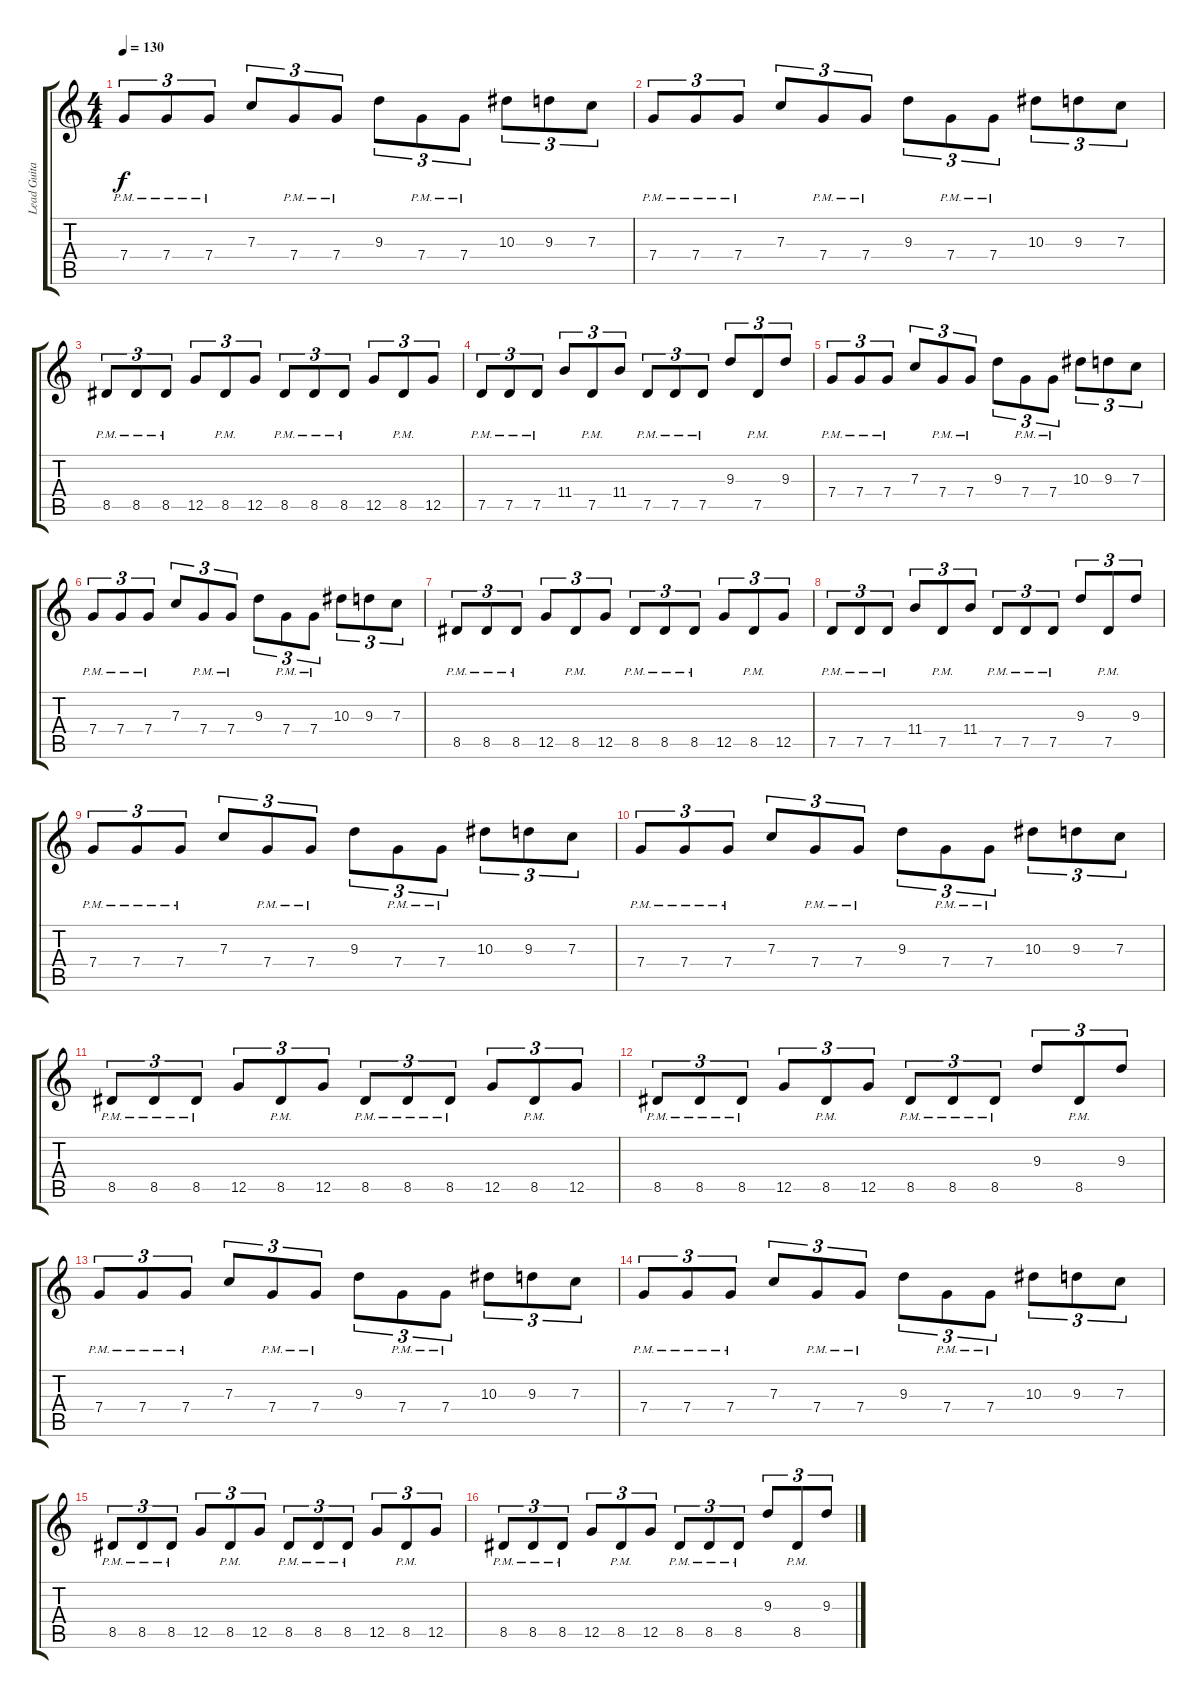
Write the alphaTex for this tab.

\track ("Lead Guitar" "Lead Guita") {instrument distortionguitar}
\staff {score tabs}
\tuning (D4 A3 F3 C3 G2 C2) {hide}
\ts (4 4)
\tempo 130
\clef g2
\ks c
7.4{pm}.8{tu (3 2) dy f} 7.4{pm}.8{tu (3 2)} 7.4{pm}.8{tu (3 2)} 7.3.8{tu (3 2)} 7.4{pm}.8{tu (3 2)} 7.4{pm}.8{tu (3 2)} 9.3.8{tu (3 2)} 7.4{pm}.8{tu (3 2)} 7.4{pm}.8{tu (3 2)} 10.3.8{tu (3 2)} 9.3.8{tu (3 2)} 7.3.8{tu (3 2)} |
7.4{pm}.8{tu (3 2)} 7.4{pm}.8{tu (3 2)} 7.4{pm}.8{tu (3 2)} 7.3.8{tu (3 2)} 7.4{pm}.8{tu (3 2)} 7.4{pm}.8{tu (3 2)} 9.3.8{tu (3 2)} 7.4{pm}.8{tu (3 2)} 7.4{pm}.8{tu (3 2)} 10.3.8{tu (3 2)} 9.3.8{tu (3 2)} 7.3.8{tu (3 2)} |
8.5{pm}.8{tu (3 2)} 8.5{pm}.8{tu (3 2)} 8.5{pm}.8{tu (3 2)} 12.5.8{tu (3 2)} 8.5{pm}.8{tu (3 2)} 12.5.8{tu (3 2)} 8.5{pm}.8{tu (3 2)} 8.5{pm}.8{tu (3 2)} 8.5{pm}.8{tu (3 2)} 12.5.8{tu (3 2)} 8.5{pm}.8{tu (3 2)} 12.5.8{tu (3 2)} |
7.5{pm}.8{tu (3 2)} 7.5{pm}.8{tu (3 2)} 7.5{pm}.8{tu (3 2)} 11.4.8{tu (3 2)} 7.5{pm}.8{tu (3 2)} 11.4.8{tu (3 2)} 7.5{pm}.8{tu (3 2)} 7.5{pm}.8{tu (3 2)} 7.5{pm}.8{tu (3 2)} 9.3.8{tu (3 2)} 7.5{pm}.8{tu (3 2)} 9.3.8{tu (3 2)} |
7.4{pm}.8{tu (3 2)} 7.4{pm}.8{tu (3 2)} 7.4{pm}.8{tu (3 2)} 7.3.8{tu (3 2)} 7.4{pm}.8{tu (3 2)} 7.4{pm}.8{tu (3 2)} 9.3.8{tu (3 2)} 7.4{pm}.8{tu (3 2)} 7.4{pm}.8{tu (3 2)} 10.3.8{tu (3 2)} 9.3.8{tu (3 2)} 7.3.8{tu (3 2)} |
7.4{pm}.8{tu (3 2)} 7.4{pm}.8{tu (3 2)} 7.4{pm}.8{tu (3 2)} 7.3.8{tu (3 2)} 7.4{pm}.8{tu (3 2)} 7.4{pm}.8{tu (3 2)} 9.3.8{tu (3 2)} 7.4{pm}.8{tu (3 2)} 7.4{pm}.8{tu (3 2)} 10.3.8{tu (3 2)} 9.3.8{tu (3 2)} 7.3.8{tu (3 2)} |
8.5{pm}.8{tu (3 2)} 8.5{pm}.8{tu (3 2)} 8.5{pm}.8{tu (3 2)} 12.5.8{tu (3 2)} 8.5{pm}.8{tu (3 2)} 12.5.8{tu (3 2)} 8.5{pm}.8{tu (3 2)} 8.5{pm}.8{tu (3 2)} 8.5{pm}.8{tu (3 2)} 12.5.8{tu (3 2)} 8.5{pm}.8{tu (3 2)} 12.5.8{tu (3 2)} |
7.5{pm}.8{tu (3 2)} 7.5{pm}.8{tu (3 2)} 7.5{pm}.8{tu (3 2)} 11.4.8{tu (3 2)} 7.5{pm}.8{tu (3 2)} 11.4.8{tu (3 2)} 7.5{pm}.8{tu (3 2)} 7.5{pm}.8{tu (3 2)} 7.5{pm}.8{tu (3 2)} 9.3.8{tu (3 2)} 7.5{pm}.8{tu (3 2)} 9.3.8{tu (3 2)} |
7.4{pm}.8{tu (3 2)} 7.4{pm}.8{tu (3 2)} 7.4{pm}.8{tu (3 2)} 7.3.8{tu (3 2)} 7.4{pm}.8{tu (3 2)} 7.4{pm}.8{tu (3 2)} 9.3.8{tu (3 2)} 7.4{pm}.8{tu (3 2)} 7.4{pm}.8{tu (3 2)} 10.3.8{tu (3 2)} 9.3.8{tu (3 2)} 7.3.8{tu (3 2)} |
7.4{pm}.8{tu (3 2)} 7.4{pm}.8{tu (3 2)} 7.4{pm}.8{tu (3 2)} 7.3.8{tu (3 2)} 7.4{pm}.8{tu (3 2)} 7.4{pm}.8{tu (3 2)} 9.3.8{tu (3 2)} 7.4{pm}.8{tu (3 2)} 7.4{pm}.8{tu (3 2)} 10.3.8{tu (3 2)} 9.3.8{tu (3 2)} 7.3.8{tu (3 2)} |
8.5{pm}.8{tu (3 2)} 8.5{pm}.8{tu (3 2)} 8.5{pm}.8{tu (3 2)} 12.5.8{tu (3 2)} 8.5{pm}.8{tu (3 2)} 12.5.8{tu (3 2)} 8.5{pm}.8{tu (3 2)} 8.5{pm}.8{tu (3 2)} 8.5{pm}.8{tu (3 2)} 12.5.8{tu (3 2)} 8.5{pm}.8{tu (3 2)} 12.5.8{tu (3 2)} |
8.5{pm}.8{tu (3 2)} 8.5{pm}.8{tu (3 2)} 8.5{pm}.8{tu (3 2)} 12.5.8{tu (3 2)} 8.5{pm}.8{tu (3 2)} 12.5.8{tu (3 2)} 8.5{pm}.8{tu (3 2)} 8.5{pm}.8{tu (3 2)} 8.5{pm}.8{tu (3 2)} 9.3.8{tu (3 2)} 8.5{pm}.8{tu (3 2)} 9.3.8{tu (3 2)} |
7.4{pm}.8{tu (3 2)} 7.4{pm}.8{tu (3 2)} 7.4{pm}.8{tu (3 2)} 7.3.8{tu (3 2)} 7.4{pm}.8{tu (3 2)} 7.4{pm}.8{tu (3 2)} 9.3.8{tu (3 2)} 7.4{pm}.8{tu (3 2)} 7.4{pm}.8{tu (3 2)} 10.3.8{tu (3 2)} 9.3.8{tu (3 2)} 7.3.8{tu (3 2)} |
7.4{pm}.8{tu (3 2)} 7.4{pm}.8{tu (3 2)} 7.4{pm}.8{tu (3 2)} 7.3.8{tu (3 2)} 7.4{pm}.8{tu (3 2)} 7.4{pm}.8{tu (3 2)} 9.3.8{tu (3 2)} 7.4{pm}.8{tu (3 2)} 7.4{pm}.8{tu (3 2)} 10.3.8{tu (3 2)} 9.3.8{tu (3 2)} 7.3.8{tu (3 2)} |
8.5{pm}.8{tu (3 2)} 8.5{pm}.8{tu (3 2)} 8.5{pm}.8{tu (3 2)} 12.5.8{tu (3 2)} 8.5{pm}.8{tu (3 2)} 12.5.8{tu (3 2)} 8.5{pm}.8{tu (3 2)} 8.5{pm}.8{tu (3 2)} 8.5{pm}.8{tu (3 2)} 12.5.8{tu (3 2)} 8.5{pm}.8{tu (3 2)} 12.5.8{tu (3 2)} |
8.5{pm}.8{tu (3 2)} 8.5{pm}.8{tu (3 2)} 8.5{pm}.8{tu (3 2)} 12.5.8{tu (3 2)} 8.5{pm}.8{tu (3 2)} 12.5.8{tu (3 2)} 8.5{pm}.8{tu (3 2)} 8.5{pm}.8{tu (3 2)} 8.5{pm}.8{tu (3 2)} 9.3.8{tu (3 2)} 8.5{pm}.8{tu (3 2)} 9.3.8{tu (3 2)}
